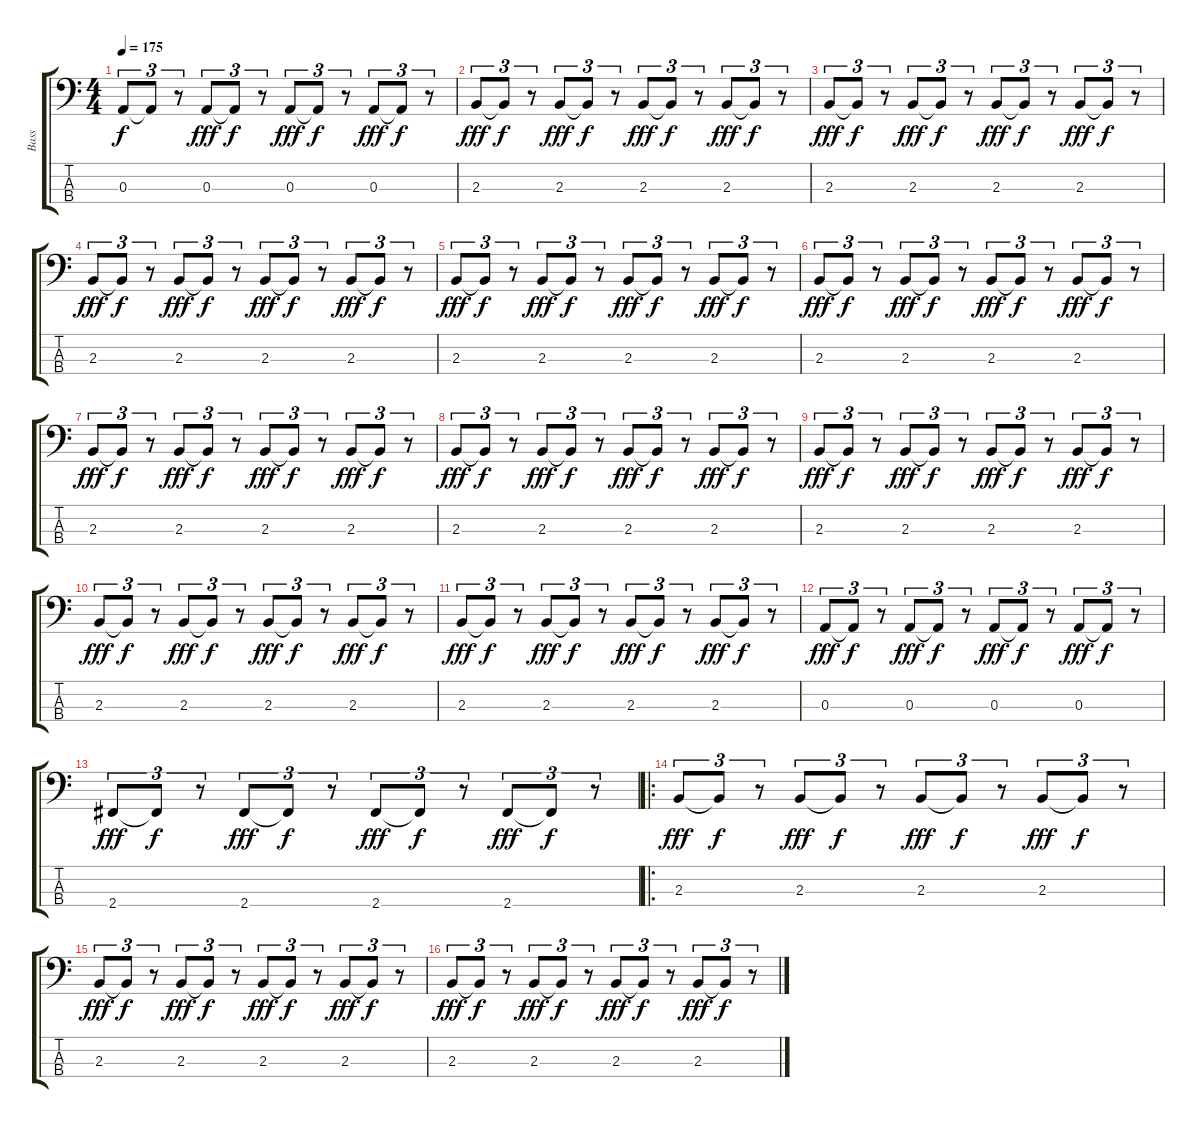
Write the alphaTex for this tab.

\track ("Bass" "Bass") {instrument slapbass2}
\staff {score tabs}
\tuning (G2 D2 A1 E1) {hide}
\ts (4 4)
\tempo 175
\clef f4
\ks c
0.3.8{tu (3 2) dy f} 0.3{t}.8{tu (3 2)} r.8{tu (3 2)} 0.3.8{tu (3 2) dy fff} 0.3{t}.8{tu (3 2) dy f} r.8{tu (3 2)} 0.3.8{tu (3 2) dy fff} 0.3{t}.8{tu (3 2) dy f} r.8{tu (3 2)} 0.3.8{tu (3 2) dy fff} 0.3{t}.8{tu (3 2) dy f} r.8{tu (3 2)} |
2.3.8{tu (3 2) dy fff} 2.3{t}.8{tu (3 2) dy f} r.8{tu (3 2)} 2.3.8{tu (3 2) dy fff} 2.3{t}.8{tu (3 2) dy f} r.8{tu (3 2)} 2.3.8{tu (3 2) dy fff} 2.3{t}.8{tu (3 2) dy f} r.8{tu (3 2)} 2.3.8{tu (3 2) dy fff} 2.3{t}.8{tu (3 2) dy f} r.8{tu (3 2)} |
2.3.8{tu (3 2) dy fff} 2.3{t}.8{tu (3 2) dy f} r.8{tu (3 2)} 2.3.8{tu (3 2) dy fff} 2.3{t}.8{tu (3 2) dy f} r.8{tu (3 2)} 2.3.8{tu (3 2) dy fff} 2.3{t}.8{tu (3 2) dy f} r.8{tu (3 2)} 2.3.8{tu (3 2) dy fff} 2.3{t}.8{tu (3 2) dy f} r.8{tu (3 2)} |
2.3.8{tu (3 2) dy fff} 2.3{t}.8{tu (3 2) dy f} r.8{tu (3 2)} 2.3.8{tu (3 2) dy fff} 2.3{t}.8{tu (3 2) dy f} r.8{tu (3 2)} 2.3.8{tu (3 2) dy fff} 2.3{t}.8{tu (3 2) dy f} r.8{tu (3 2)} 2.3.8{tu (3 2) dy fff} 2.3{t}.8{tu (3 2) dy f} r.8{tu (3 2)} |
2.3.8{tu (3 2) dy fff} 2.3{t}.8{tu (3 2) dy f} r.8{tu (3 2)} 2.3.8{tu (3 2) dy fff} 2.3{t}.8{tu (3 2) dy f} r.8{tu (3 2)} 2.3.8{tu (3 2) dy fff} 2.3{t}.8{tu (3 2) dy f} r.8{tu (3 2)} 2.3.8{tu (3 2) dy fff} 2.3{t}.8{tu (3 2) dy f} r.8{tu (3 2)} |
2.3.8{tu (3 2) dy fff} 2.3{t}.8{tu (3 2) dy f} r.8{tu (3 2)} 2.3.8{tu (3 2) dy fff} 2.3{t}.8{tu (3 2) dy f} r.8{tu (3 2)} 2.3.8{tu (3 2) dy fff} 2.3{t}.8{tu (3 2) dy f} r.8{tu (3 2)} 2.3.8{tu (3 2) dy fff} 2.3{t}.8{tu (3 2) dy f} r.8{tu (3 2)} |
2.3.8{tu (3 2) dy fff} 2.3{t}.8{tu (3 2) dy f} r.8{tu (3 2)} 2.3.8{tu (3 2) dy fff} 2.3{t}.8{tu (3 2) dy f} r.8{tu (3 2)} 2.3.8{tu (3 2) dy fff} 2.3{t}.8{tu (3 2) dy f} r.8{tu (3 2)} 2.3.8{tu (3 2) dy fff} 2.3{t}.8{tu (3 2) dy f} r.8{tu (3 2)} |
2.3.8{tu (3 2) dy fff} 2.3{t}.8{tu (3 2) dy f} r.8{tu (3 2)} 2.3.8{tu (3 2) dy fff} 2.3{t}.8{tu (3 2) dy f} r.8{tu (3 2)} 2.3.8{tu (3 2) dy fff} 2.3{t}.8{tu (3 2) dy f} r.8{tu (3 2)} 2.3.8{tu (3 2) dy fff} 2.3{t}.8{tu (3 2) dy f} r.8{tu (3 2)} |
2.3.8{tu (3 2) dy fff} 2.3{t}.8{tu (3 2) dy f} r.8{tu (3 2)} 2.3.8{tu (3 2) dy fff} 2.3{t}.8{tu (3 2) dy f} r.8{tu (3 2)} 2.3.8{tu (3 2) dy fff} 2.3{t}.8{tu (3 2) dy f} r.8{tu (3 2)} 2.3.8{tu (3 2) dy fff} 2.3{t}.8{tu (3 2) dy f} r.8{tu (3 2)} |
2.3.8{tu (3 2) dy fff} 2.3{t}.8{tu (3 2) dy f} r.8{tu (3 2)} 2.3.8{tu (3 2) dy fff} 2.3{t}.8{tu (3 2) dy f} r.8{tu (3 2)} 2.3.8{tu (3 2) dy fff} 2.3{t}.8{tu (3 2) dy f} r.8{tu (3 2)} 2.3.8{tu (3 2) dy fff} 2.3{t}.8{tu (3 2) dy f} r.8{tu (3 2)} |
2.3.8{tu (3 2) dy fff} 2.3{t}.8{tu (3 2) dy f} r.8{tu (3 2)} 2.3.8{tu (3 2) dy fff} 2.3{t}.8{tu (3 2) dy f} r.8{tu (3 2)} 2.3.8{tu (3 2) dy fff} 2.3{t}.8{tu (3 2) dy f} r.8{tu (3 2)} 2.3.8{tu (3 2) dy fff} 2.3{t}.8{tu (3 2) dy f} r.8{tu (3 2)} |
0.3.8{tu (3 2) dy fff} 0.3{t}.8{tu (3 2) dy f} r.8{tu (3 2)} 0.3.8{tu (3 2) dy fff} 0.3{t}.8{tu (3 2) dy f} r.8{tu (3 2)} 0.3.8{tu (3 2) dy fff} 0.3{t}.8{tu (3 2) dy f} r.8{tu (3 2)} 0.3.8{tu (3 2) dy fff} 0.3{t}.8{tu (3 2) dy f} r.8{tu (3 2)} |
2.4.8{tu (3 2) dy fff} 2.4{t}.8{tu (3 2) dy f} r.8{tu (3 2)} 2.4.8{tu (3 2) dy fff} 2.4{t}.8{tu (3 2) dy f} r.8{tu (3 2)} 2.4.8{tu (3 2) dy fff} 2.4{t}.8{tu (3 2) dy f} r.8{tu (3 2)} 2.4.8{tu (3 2) dy fff} 2.4{t}.8{tu (3 2) dy f} r.8{tu (3 2)} |
\ro
2.3.8{tu (3 2) dy fff} 2.3{t}.8{tu (3 2) dy f} r.8{tu (3 2)} 2.3.8{tu (3 2) dy fff} 2.3{t}.8{tu (3 2) dy f} r.8{tu (3 2)} 2.3.8{tu (3 2) dy fff} 2.3{t}.8{tu (3 2) dy f} r.8{tu (3 2)} 2.3.8{tu (3 2) dy fff} 2.3{t}.8{tu (3 2) dy f} r.8{tu (3 2)} |
2.3.8{tu (3 2) dy fff} 2.3{t}.8{tu (3 2) dy f} r.8{tu (3 2)} 2.3.8{tu (3 2) dy fff} 2.3{t}.8{tu (3 2) dy f} r.8{tu (3 2)} 2.3.8{tu (3 2) dy fff} 2.3{t}.8{tu (3 2) dy f} r.8{tu (3 2)} 2.3.8{tu (3 2) dy fff} 2.3{t}.8{tu (3 2) dy f} r.8{tu (3 2)} |
2.3.8{tu (3 2) dy fff} 2.3{t}.8{tu (3 2) dy f} r.8{tu (3 2)} 2.3.8{tu (3 2) dy fff} 2.3{t}.8{tu (3 2) dy f} r.8{tu (3 2)} 2.3.8{tu (3 2) dy fff} 2.3{t}.8{tu (3 2) dy f} r.8{tu (3 2)} 2.3.8{tu (3 2) dy fff} 2.3{t}.8{tu (3 2) dy f} r.8{tu (3 2)}
